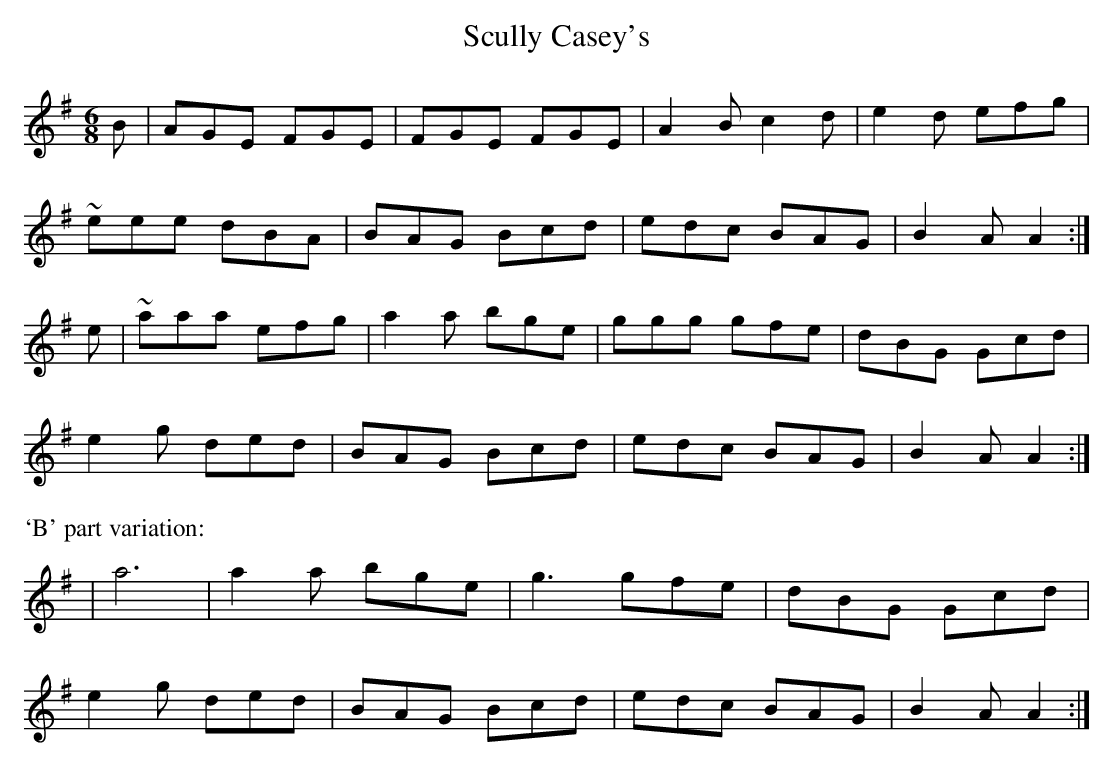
X:1
T:Scully Casey's
M:6/8
L:1/8
K:Ador
B|AGE FGE|FGE FGE|A2B c2d|e2d efg|
~eee dBA|BAG Bcd|edc BAG|B2A A2:|
e|~aaa efg|a2a bge|ggg gfe|dBG Gcd|
e2g ded|BAG Bcd|edc BAG|B2A A2:|
%%text `B' part variation:
|a6|a2a bge|g3 gfe|dBG Gcd|
e2g ded|BAG Bcd|edc BAG|B2A A2:|
